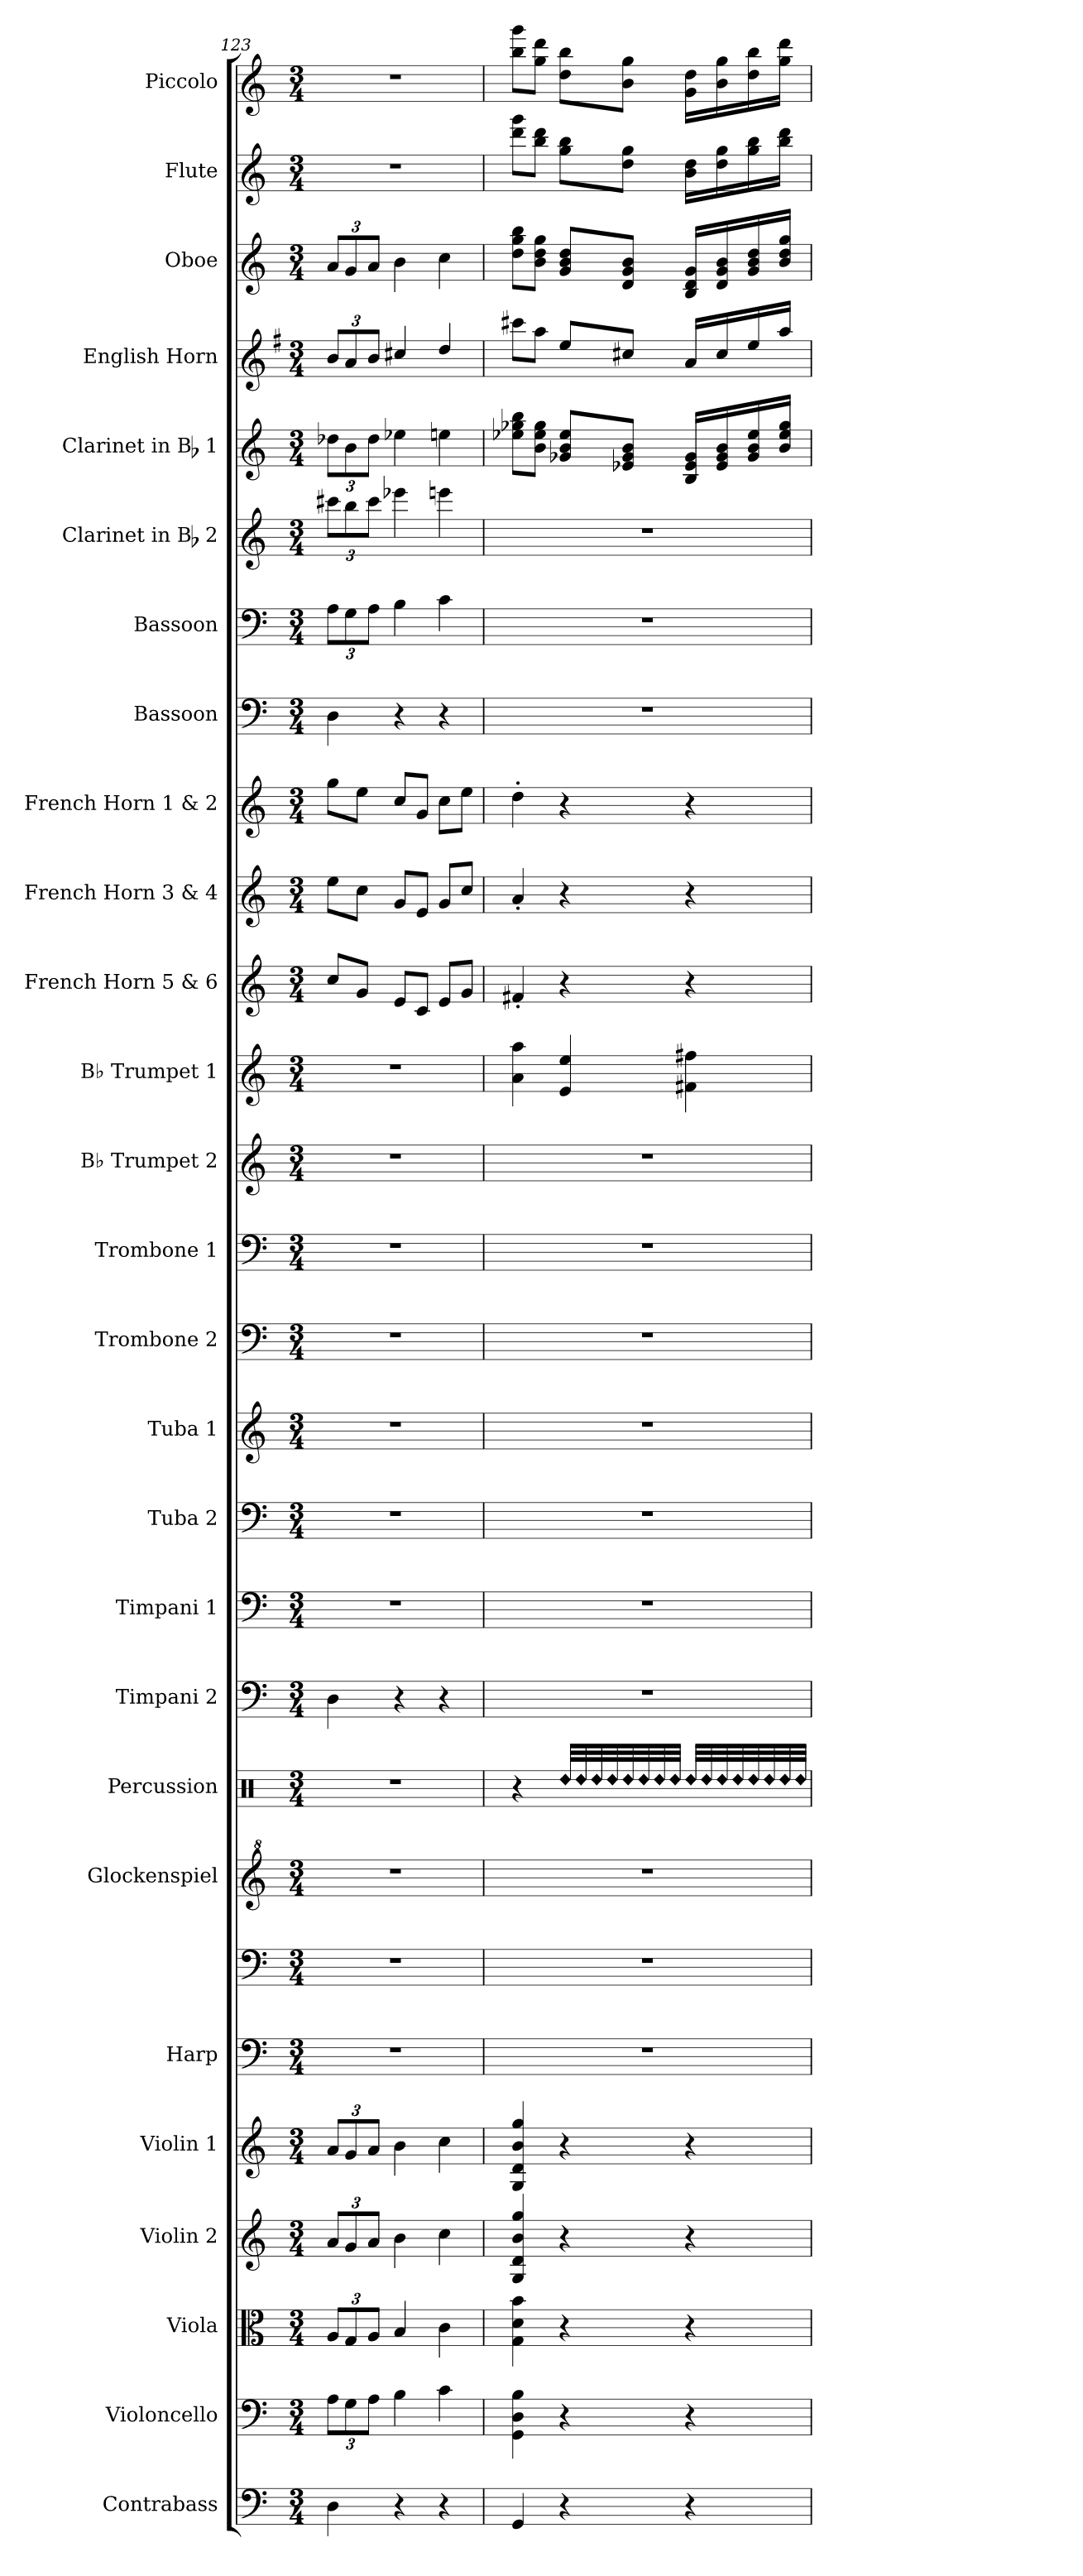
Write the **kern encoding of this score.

**kern	**kern	**kern	**kern	**kern	**kern	**kern	**kern	**kern	**kern	**kern	**kern	**kern	**kern	**kern	**kern	**kern	**kern	**kern	**kern	**kern	**kern	**kern	**kern	**kern	**kern	**kern	**kern
*part27	*part26	*part25	*part24	*part23	*part22	*part22	*part21	*part20	*part19	*part18	*part17	*part16	*part15	*part14	*part13	*part12	*part11	*part10	*part9	*part8	*part7	*part6	*part5	*part4	*part3	*part2	*part1
*staff28	*staff27	*staff26	*staff25	*staff24	*staff23	*staff22	*staff21	*staff20	*staff19	*staff18	*staff17	*staff16	*staff15	*staff14	*staff13	*staff12	*staff11	*staff10	*staff9	*staff8	*staff7	*staff6	*staff5	*staff4	*staff3	*staff2	*staff1
*I"Contrabass	*I"Violoncello	*I"Viola	*I"Violin 2	*I"Violin 1	*I"Harp	*	*I"Glockenspiel	*I"Percussion	*I"Timpani 2	*I"Timpani 1	*I"Tuba 2	*I"Tuba 1	*I"Trombone 2	*I"Trombone 1	*I"B♭ Trumpet 2	*I"B♭ Trumpet 1	*I"French Horn 5 &amp; 6	*I"French Horn 3 &amp; 4	*I"French Horn 1 &amp; 2	*I"Bassoon	*I"Bassoon	*I"Clarinet in Bb 2	*I"Clarinet in Bb 1	*I"English Horn	*I"Oboe	*I"Flute	*I"Piccolo
*I'Cbs.	*I'Vlc.	*I'Vla.	*I'Vln. 2	*I'Vln. 1	*I'Hrp.	*	*I'Glk.	*I'Perc.	*I'Timp. 2	*I'Timp. 1	*I'Tba. 2	*I'Tba. 1	*I'Tbn. 2	*I'Tbn. 1	*I'B♭ Tpt. 2	*I'B♭ Tpt. 1	*I'F Hn. 5 &amp; 6	*I'F Hn. 3 &amp; 4	*I'F Hn. 1 &amp; 2	*I'Bsn.	*I'Bsn.	*	*	*I'Eng Hn.	*I'Ob.	*I'Fl.	*I'Pic.
*clefF4	*clefF4	*clefC3	*clefG2	*clefG2	*clefF4	*clefF4	*clefG^2	*clefX	*clefF4	*clefF4	*clefF4	*clefG2	*clefF4	*clefF4	*clefG2	*clefG2	*clefG2	*clefG2	*clefG2	*clefF4	*clefF4	*clefG2	*clefG2	*clefG2	*clefG2	*clefG2	*clefG2
*	*	*	*	*	*	*	*	*	*	*	*	*	*	*	*ITrd1c2	*ITrd1c2	*ITrd4c7	*ITrd4c7	*ITrd4c7	*	*	*ITrd-5c-8	*ITrd-5c-8	*ITrd4c7	*	*	*
*k[]	*k[]	*k[]	*k[]	*k[]	*k[]	*k[]	*k[]	*k[]	*k[]	*k[]	*k[]	*k[]	*k[]	*k[]	*k[b-e-]	*k[b-e-]	*k[b-]	*k[b-]	*k[b-]	*k[]	*k[]	*k[b-e-a-d-]	*k[b-e-a-d-]	*k[]	*k[]	*k[]	*k[]
*M3/4	*M3/4	*M3/4	*M3/4	*M3/4	*M3/4	*M3/4	*M3/4	*M3/4	*M3/4	*M3/4	*M3/4	*M3/4	*M3/4	*M3/4	*M3/4	*M3/4	*M3/4	*M3/4	*M3/4	*M3/4	*M3/4	*M3/4	*M3/4	*M3/4	*M3/4	*M3/4	*M3/4
*	*Xbrackettup	*Xbrackettup	*Xbrackettup	*Xbrackettup	*	*	*	*	*	*	*	*	*	*	*	*	*	*	*	*	*Xbrackettup	*Xbrackettup	*Xbrackettup	*Xbrackettup	*Xbrackettup	*	*
=123	=123	=123	=123	=123	=123	=123	=123	=123	=123	=123	=123	=123	=123	=123	=123	=123	=123	=123	=123	=123	=123	=123	=123	=123	=123	=123	=123
4D\	12A\L	12A/L	12a/L	12a/L	2.r	2.r	2.r	2.r	4D\	2.r	2.r	2.r	2.r	2.r	2.r	2.r	8f/L	8a\L	8cc\L	4D\	12A\L	12aaan\L	12bb--X\L	12e/L	12a/L	2.r	2.r
.	12G\	12G/	12g/	12g/	.	.	.	.	.	.	.	.	.	.	.	.	.	.	.	.	12G\	12ggg\	12gg\	12d/	12g/	.	.
.	.	.	.	.	.	.	.	.	.	.	.	.	.	.	.	.	8c/J	8f\J	8a\J	.	.	.	.	.	.	.	.
.	12A\J	12A/J	12a/J	12a/J	.	.	.	.	.	.	.	.	.	.	.	.	.	.	.	.	12A\J	12aaa\J	12bb--\J	12e/J	12a/J	.	.
4r	4B\	4B/	4b\	4b\	.	.	.	.	4r	.	.	.	.	.	.	.	8A/L	8c/L	8f/L	4r	4B\	4cccc-X\	4ccc-X\	4f#X/	4b\	.	.
.	.	.	.	.	.	.	.	.	.	.	.	.	.	.	.	.	8F/J	8A/J	8c/J	.	.	.	.	.	.	.	.
4r	4c\	4c\	4cc\	4cc\	.	.	.	.	4r	.	.	.	.	.	.	.	8A/L	8c/L	8f\L	4r	4c\	4ccccn\	4cccn\	4g/	4cc\	.	.
.	.	.	.	.	.	.	.	.	.	.	.	.	.	.	.	.	8c/J	8f/J	8a\J	.	.	.	.	.	.	.	.
=124	=124	=124	=124	=124	=124	=124	=124	=124	=124	=124	=124	=124	=124	=124	=124	=124	=124	=124	=124	=124	=124	=124	=124	=124	=124	=124	=124
4GG/	4GG\ 4D\ 4B\	4G\ 4d\ 4b\	4G/ 4d/ 4b/ 4gg/	4G/ 4d/ 4b/ 4gg/	2.r	2.r	2.r	4r	2.r	2.r	2.r	2.r	2.r	2.r	2.r	4g\ 4gg\	4Bn'/	4d'/	4g'\	2.r	2.r	2.r	8ccc-X\ 8eee--X\ 8ggg\L	8ff#X\L	8dd\ 8gg\ 8bb\L	8ddd\ 8ggg\L	8bb\ 8ggg\L
.	.	.	.	.	.	.	.	.	.	.	.	.	.	.	.	.	.	.	.	.	.	.	8gg\ 8ccc-\ 8eee--\J	8dd\J	8b\ 8dd\ 8gg\J	8bb\ 8ddd\J	8gg\ 8ddd\J
!	!	!	!	!	!	!	!	!LO:N:head=diamond	!	!	!	!	!	!	!	!	!	!	!	!	!	!	!	!	!	!	!
4r	4r	4r	4r	4r	.	.	.	32Rdd/LLL	.	.	.	.	.	.	.	4d/ 4dd/	4r	4r	4r	.	.	.	8ee--X/ 8gg/ 8ccc-/L	8a/L	8g/ 8b/ 8dd/L	8gg\ 8bb\L	8dd\ 8bb\L
!	!	!	!	!	!	!	!	!LO:N:head=diamond	!	!	!	!	!	!	!	!	!	!	!	!	!	!	!	!	!	!	!
.	.	.	.	.	.	.	.	32Rdd/	.	.	.	.	.	.	.	.	.	.	.	.	.	.	.	.	.	.	.
!	!	!	!	!	!	!	!	!LO:N:head=diamond	!	!	!	!	!	!	!	!	!	!	!	!	!	!	!	!	!	!	!
.	.	.	.	.	.	.	.	32Rdd/	.	.	.	.	.	.	.	.	.	.	.	.	.	.	.	.	.	.	.
!	!	!	!	!	!	!	!	!LO:N:head=diamond	!	!	!	!	!	!	!	!	!	!	!	!	!	!	!	!	!	!	!
.	.	.	.	.	.	.	.	32Rdd/	.	.	.	.	.	.	.	.	.	.	.	.	.	.	.	.	.	.	.
!	!	!	!	!	!	!	!	!LO:N:head=diamond	!	!	!	!	!	!	!	!	!	!	!	!	!	!	!	!	!	!	!
.	.	.	.	.	.	.	.	32Rdd/	.	.	.	.	.	.	.	.	.	.	.	.	.	.	8cc-X/ 8ee--/ 8gg/J	8f#X/J	8d/ 8g/ 8b/J	8dd\ 8gg\J	8b\ 8gg\J
!	!	!	!	!	!	!	!	!LO:N:head=diamond	!	!	!	!	!	!	!	!	!	!	!	!	!	!	!	!	!	!	!
.	.	.	.	.	.	.	.	32Rdd/	.	.	.	.	.	.	.	.	.	.	.	.	.	.	.	.	.	.	.
!	!	!	!	!	!	!	!	!LO:N:head=diamond	!	!	!	!	!	!	!	!	!	!	!	!	!	!	!	!	!	!	!
.	.	.	.	.	.	.	.	32Rdd/	.	.	.	.	.	.	.	.	.	.	.	.	.	.	.	.	.	.	.
!	!	!	!	!	!	!	!	!LO:N:head=diamond	!	!	!	!	!	!	!	!	!	!	!	!	!	!	!	!	!	!	!
.	.	.	.	.	.	.	.	32Rdd/JJJ	.	.	.	.	.	.	.	.	.	.	.	.	.	.	.	.	.	.	.
!	!	!	!	!	!	!	!	!LO:N:head=diamond	!	!	!	!	!	!	!	!	!	!	!	!	!	!	!	!	!	!	!
4r	4r	4r	4r	4r	.	.	.	32Rdd/LLL	.	.	.	.	.	.	.	4en\ 4een\	4r	4r	4r	.	.	.	16g/ 16cc-/ 16ee--/LL	16d/LL	16B/ 16d/ 16g/LL	16b\ 16dd\LL	16g\ 16dd\LL
!	!	!	!	!	!	!	!	!LO:N:head=diamond	!	!	!	!	!	!	!	!	!	!	!	!	!	!	!	!	!	!	!
.	.	.	.	.	.	.	.	32Rdd/	.	.	.	.	.	.	.	.	.	.	.	.	.	.	.	.	.	.	.
!	!	!	!	!	!	!	!	!LO:N:head=diamond	!	!	!	!	!	!	!	!	!	!	!	!	!	!	!	!	!	!	!
.	.	.	.	.	.	.	.	32Rdd/	.	.	.	.	.	.	.	.	.	.	.	.	.	.	16cc-/ 16ee--/ 16gg/	16f#/	16d/ 16g/ 16b/	16dd\ 16gg\	16b\ 16gg\
!	!	!	!	!	!	!	!	!LO:N:head=diamond	!	!	!	!	!	!	!	!	!	!	!	!	!	!	!	!	!	!	!
.	.	.	.	.	.	.	.	32Rdd/	.	.	.	.	.	.	.	.	.	.	.	.	.	.	.	.	.	.	.
!	!	!	!	!	!	!	!	!LO:N:head=diamond	!	!	!	!	!	!	!	!	!	!	!	!	!	!	!	!	!	!	!
.	.	.	.	.	.	.	.	32Rdd/	.	.	.	.	.	.	.	.	.	.	.	.	.	.	16ee--/ 16gg/ 16ccc-/	16a/	16g/ 16b/ 16dd/	16gg\ 16bb\	16dd\ 16bb\
!	!	!	!	!	!	!	!	!LO:N:head=diamond	!	!	!	!	!	!	!	!	!	!	!	!	!	!	!	!	!	!	!
.	.	.	.	.	.	.	.	32Rdd/	.	.	.	.	.	.	.	.	.	.	.	.	.	.	.	.	.	.	.
!	!	!	!	!	!	!	!	!LO:N:head=diamond	!	!	!	!	!	!	!	!	!	!	!	!	!	!	!	!	!	!	!
.	.	.	.	.	.	.	.	32Rdd/	.	.	.	.	.	.	.	.	.	.	.	.	.	.	16gg/ 16ccc-/ 16eee--/JJ	16dd/JJ	16b/ 16dd/ 16gg/JJ	16bb\ 16ddd\JJ	16gg\ 16ddd\JJ
!	!	!	!	!	!	!	!	!LO:N:head=diamond	!	!	!	!	!	!	!	!	!	!	!	!	!	!	!	!	!	!	!
.	.	.	.	.	.	.	.	32Rdd/JJJ	.	.	.	.	.	.	.	.	.	.	.	.	.	.	.	.	.	.	.
=	=	=	=	=	=	=	=	=	=	=	=	=	=	=	=	=	=	=	=	=	=	=	=	=	=	=	=
*-	*-	*-	*-	*-	*-	*-	*-	*-	*-	*-	*-	*-	*-	*-	*-	*-	*-	*-	*-	*-	*-	*-	*-	*-	*-	*-	*-
